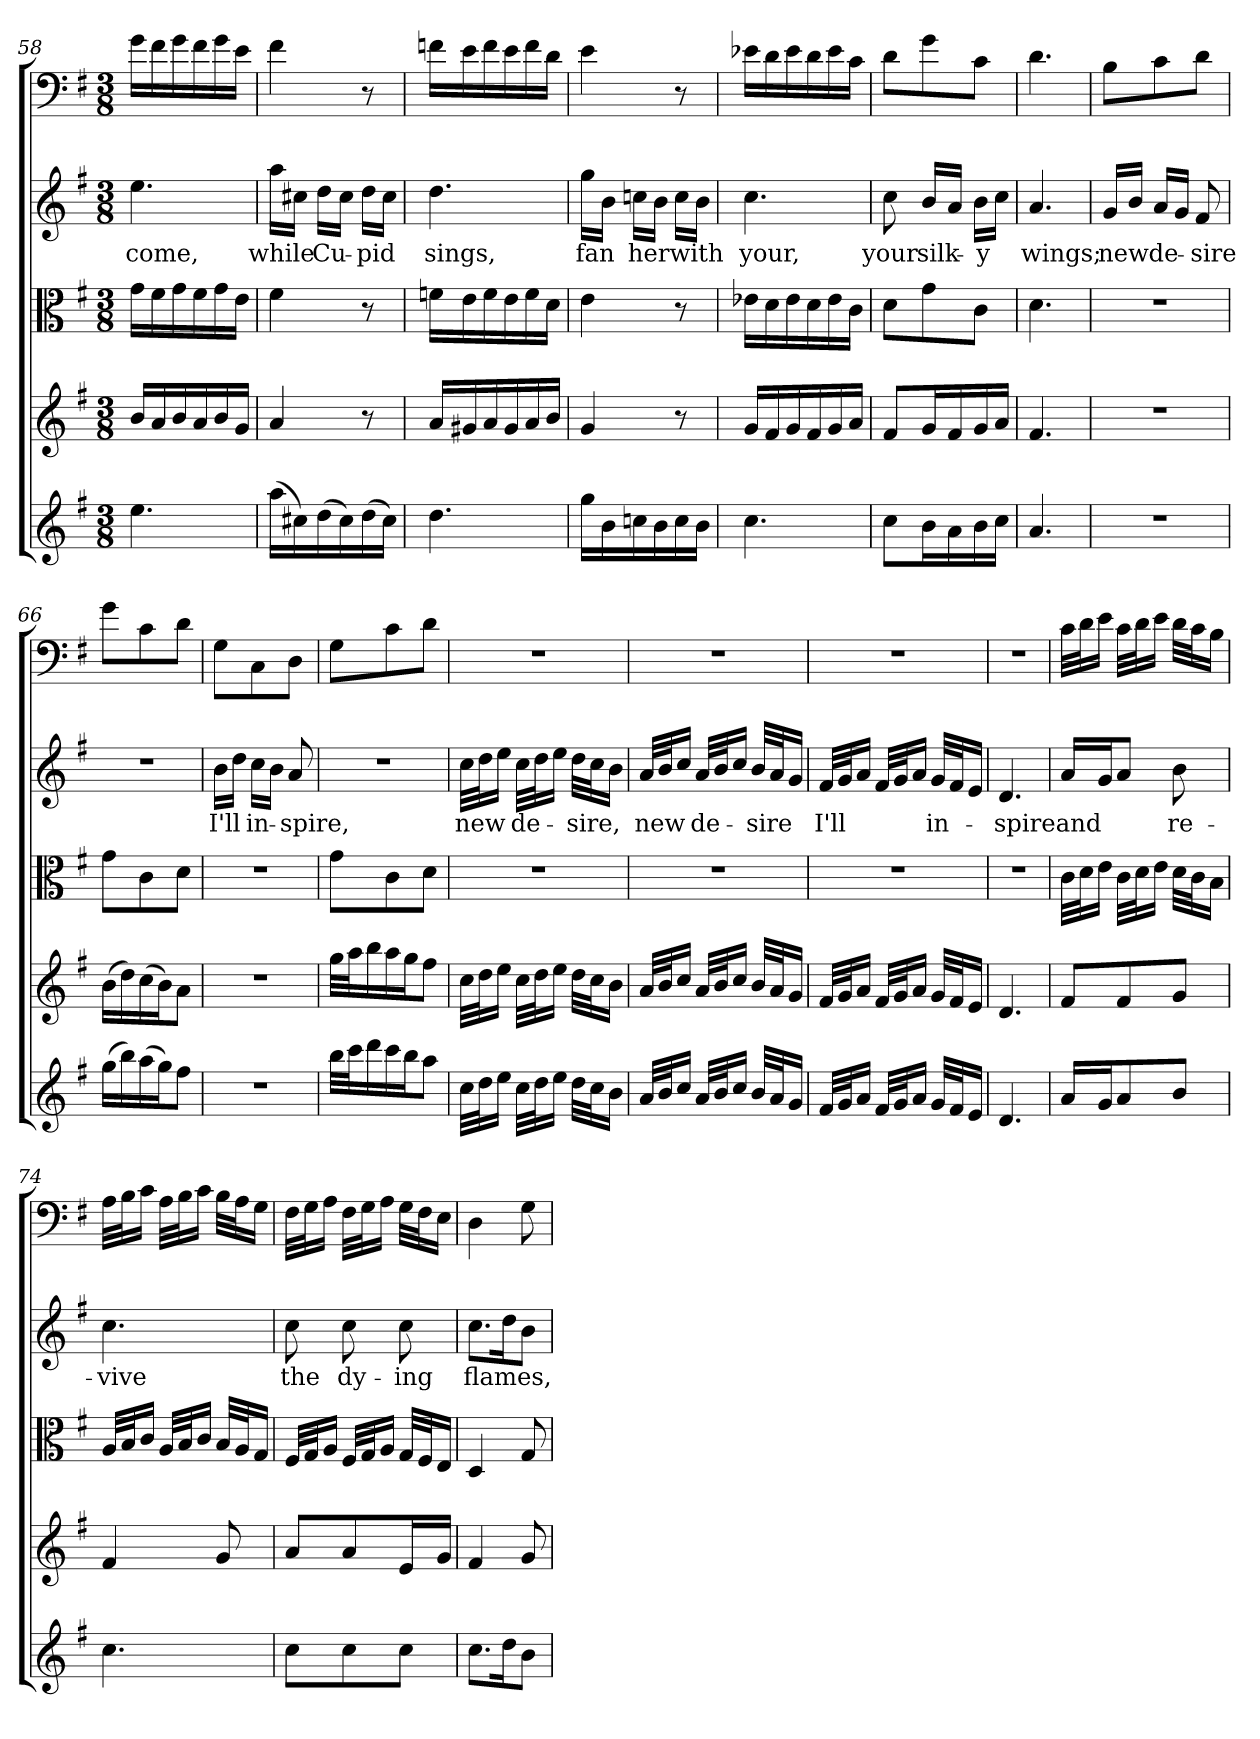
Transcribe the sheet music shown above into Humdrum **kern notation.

**kern	**kern	**kern	**kern	**text	**kern
*part5	*part4	*part3	*part2	*part2	*part1
*staff5	*staff4	*staff3	*staff2	*staff2	*staff1
*clefG2	*	*clefC3	*clefG2	*	*clefF4
*k[f#]	*k[f#]	*k[f#]	*k[f#]	*	*k[f#]
*G:	*	*G:	*G:	*	*G:
*M3/8	*M3/8	*M3/8	*M3/8	*	*M3/8
=58	=58	=58	=58	=58	=58
4.ee\	16b/LL	16g\LL	4.ee\	come,	16g\LL
.	16a/	16f#\	.	.	16f#\
.	16b/	16g\	.	.	16g\
.	16a/	16f#\	.	.	16f#\
.	16b/	16g\	.	.	16g\
.	16g/JJ	16e\JJ	.	.	16e\JJ
=59	=59	=59	=59	=59	=59
(16aa\LL	4a/	4f#\	16aa\LL	while	4f#\
16cc#X\)	.	.	16cc#X\JJ	.	.
(16dd\	.	.	16dd\LL	Cu-	.
16cc#\)	.	.	16cc#\JJ	.	.
(16dd\	8r	8r	16dd\LL	-pid	8r
16cc#\JJ)	.	.	16cc#\JJ	.	.
=60	=60	=60	=60	=60	=60
4.dd\	16a/LL	16fn\LL	4.dd\	sings,	16fn\LL
.	16g#X/	16e\	.	.	16e\
.	16a/	16f\	.	.	16f\
.	16g#/	16e\	.	.	16e\
.	16a/	16f\	.	.	16f\
.	16b/JJ	16d\JJ	.	.	16d\JJ
=61	=61	=61	=61	=61	=61
16gg\LL	4g/	4e\	16gg\LL	fan	4e\
16b\	.	.	16b\JJ	.	.
16ccn\	.	.	16ccn\LL	her	.
16b\	.	.	16b\JJ	.	.
16cc\	8r	8r	16cc\LL	with	8r
16b\JJ	.	.	16b\JJ	.	.
=62	=62	=62	=62	=62	=62
4.cc\	16g/LL	16e-X\LL	4.cc\	your,	16e-X\LL
.	16f#/	16d\	.	.	16d\
.	16g/	16e-\	.	.	16e-\
.	16f#/	16d\	.	.	16d\
.	16g/	16e-\	.	.	16e-\
.	16a/JJ	16c\JJ	.	.	16c\JJ
=63	=63	=63	=63	=63	=63
8cc\L	8f#/L	8d\L	8cc\	your	8d\L
16b\L	16g/L	8g\	16b/LL	silk-	8g\
16a\	16f#/	.	16a/JJ	.	.
16b\	16g/	8c\J	16b\LL	-y	8c\J
16cc\JJ	16a/JJ	.	16cc\JJ	.	.
=64	=64	=64	=64	=64	=64
4.a/	4.f#/	4.d\	4.a/	wings;	4.d\
=65	=65	=65	=65	=65	=65
4.r	4.r	4.r	16g/LL	new	8B\L
.	.	.	16b/JJ	.	.
.	.	.	16a/LL	de-	8c\
.	.	.	16g/JJ	.	.
.	.	.	8f#/	-sire	8d\J
=66	=66	=66	=66	=66	=66
(16gg\LL	(16b\LL	8g\L	4.r	.	8g\L
16bb\)	16dd\)	.	.	.	.
(16aa\	(16cc\	8c\	.	.	8c\
16gg\J)	16b\J)	.	.	.	.
8ff#\J	8a\J	8d\J	.	.	8d\J
=67	=67	=67	=67	=67	=67
4.r	4.r	4.r	16b\LL	I'll	8G\L
.	.	.	16dd\JJ	.	.
.	.	.	16cc\LL	in-	8C\
.	.	.	16b\JJ	.	.
.	.	.	8a/	-spire,	8D\J
=68	=68	=68	=68	=68	=68
32bb\LLL	32gg\LLL	8g\L	4.r	.	8G\L
32ccc\J	32aa\J	.	.	.	.
16ddd\	16bb\	.	.	.	.
16ccc\	16aa\	8c\	.	.	8c\
16bb\J	16gg\J	.	.	.	.
8aa\J	8ff#\J	8d\J	.	.	8d\J
=69	=69	=69	=69	=69	=69
32cc\LLL	32cc\LLL	4.r	32cc\LLL	new	4.r
32dd\J	32dd\J	.	32dd\J	.	.
16ee\JJ	16ee\JJ	.	16ee\JJ	.	.
32cc\LLL	32cc\LLL	.	32cc\LLL	de-	.
32dd\J	32dd\J	.	32dd\J	.	.
16ee\JJ	16ee\JJ	.	16ee\JJ	.	.
32dd\LLL	32dd\LLL	.	32dd\LLL	-sire,	.
32cc\J	32cc\J	.	32cc\J	.	.
16b\JJ	16b\JJ	.	16b\JJ	.	.
=70	=70	=70	=70	=70	=70
32a/LLL	32a/LLL	4.r	32a/LLL	new	4.r
32b/J	32b/J	.	32b/J	.	.
16cc/JJ	16cc/JJ	.	16cc/JJ	.	.
32a/LLL	32a/LLL	.	32a/LLL	de-	.
32b/J	32b/J	.	32b/J	.	.
16cc/JJ	16cc/JJ	.	16cc/JJ	.	.
32b/LLL	32b/LLL	.	32b/LLL	-sire	.
32a/J	32a/J	.	32a/J	.	.
16g/JJ	16g/JJ	.	16g/JJ	.	.
=71	=71	=71	=71	=71	=71
32f#/LLL	32f#/LLL	4.r	32f#/LLL	I'll	4.r
32g/J	32g/J	.	32g/J	.	.
16a/JJ	16a/JJ	.	16a/JJ	.	.
32f#/LLL	32f#/LLL	.	32f#/LLL	.	.
32g/J	32g/J	.	32g/J	.	.
16a/JJ	16a/JJ	.	16a/JJ	.	.
32g/LLL	32g/LLL	.	32g/LLL	in-	.
32f#/J	32f#/J	.	32f#/J	.	.
16e/JJ	16e/JJ	.	16e/JJ	.	.
=72	=72	=72	=72	=72	=72
4.d/	4.d/	4.r	4.d/	-spire	4.r
=73	=73	=73	=73	=73	=73
16a/LL	8f#/L	32c\LLL	16a/LL	and	32c\LLL
.	.	32d\J	.	.	32d\J
16g/J	.	16e\JJ	16g/J	.	16e\JJ
8a/	8f#/	32c\LLL	8a/J	.	32c\LLL
.	.	32d\J	.	.	32d\J
.	.	16e\JJ	.	.	16e\JJ
8b/J	8g/J	32d\LLL	8b\	re-	32d\LLL
.	.	32c\J	.	.	32c\J
.	.	16B\JJ	.	.	16B\JJ
=74	=74	=74	=74	=74	=74
4.cc\	4f#/	32A/LLL	4.cc\	-vive	32A\LLL
.	.	32B/J	.	.	32B\J
.	.	16c/JJ	.	.	16c\JJ
.	.	32A/LLL	.	.	32A\LLL
.	.	32B/J	.	.	32B\J
.	.	16c/JJ	.	.	16c\JJ
.	8g/	32B/LLL	.	.	32B\LLL
.	.	32A/J	.	.	32A\J
.	.	16G/JJ	.	.	16G\JJ
=75	=75	=75	=75	=75	=75
8cc\L	8a/L	32F#/LLL	8cc\	the	32F#\LLL
.	.	32G/J	.	.	32G\J
.	.	16A/JJ	.	.	16A\JJ
8cc\	8a/	32F#/LLL	8cc\	dy-	32F#\LLL
.	.	32G/J	.	.	32G\J
.	.	16A/JJ	.	.	16A\JJ
8cc\J	16e/L	32G/LLL	8cc\	-ing	32G\LLL
.	.	32F#/J	.	.	32F#\J
.	16g/JJ	16E/JJ	.	.	16E\JJ
=76	=76	=76	=76	=76	=76
8.cc\L	4f#/	4D/	8.cc\L	flames,	4D\
16dd\K	.	.	16dd\K	.	.
8b\J	8g/	8G/	8b\J	.	8G\
=	=	=	=	=	=
*-	*-	*-	*-	*-	*-
